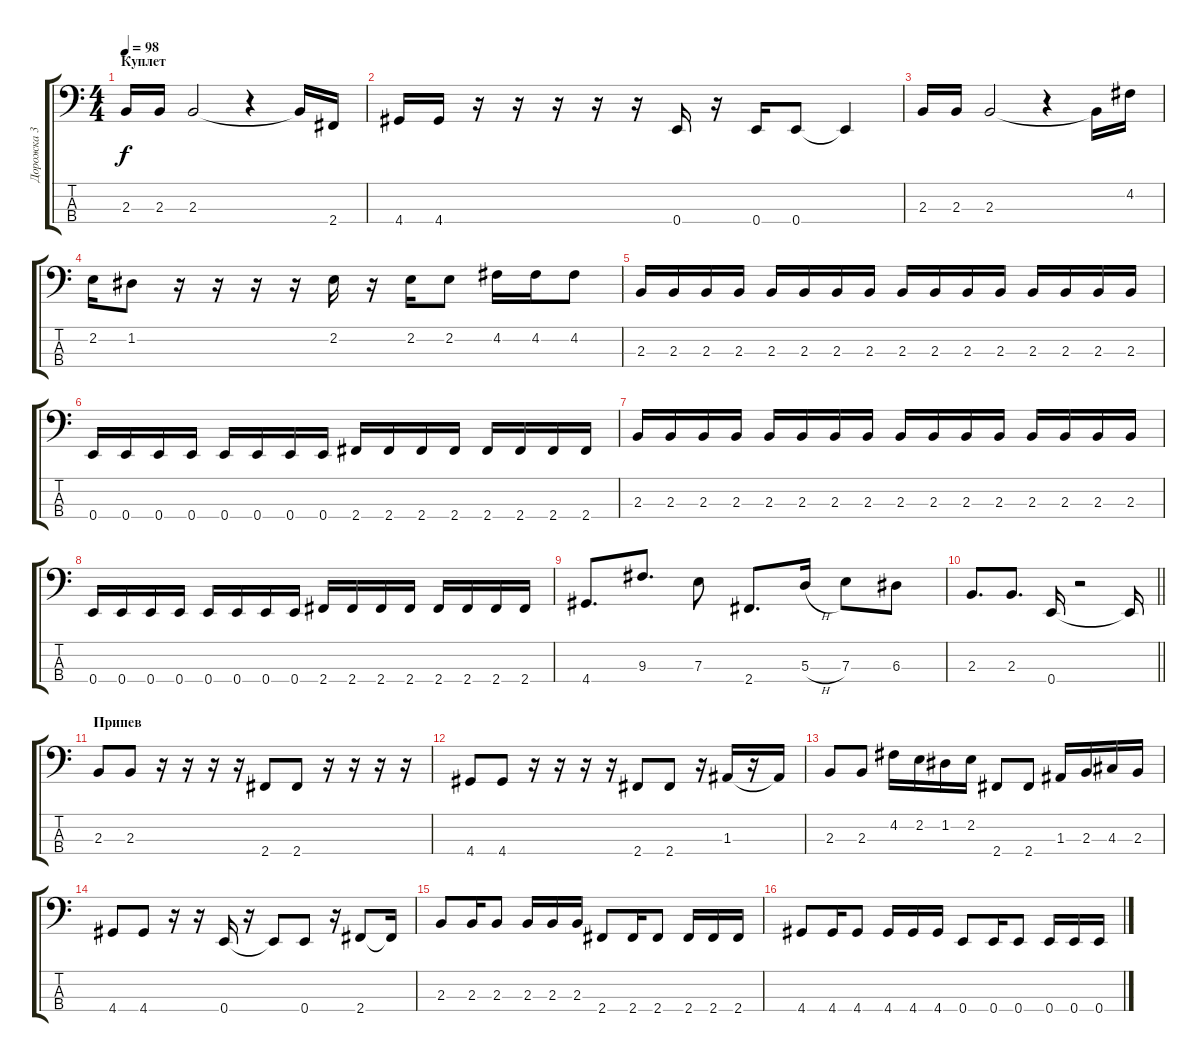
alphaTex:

\track ("Дорожка 3" "Дорожка 3") {instrument electricbasspick}
\staff {score tabs}
\tuning (G2 D2 A1 E1) {hide}
\ts (4 4)
\section ("" "Куплет")
\tempo 98
\clef f4
\ks c
2.3.16{dy f} 2.3.16 2.3.2 r.4 2.3{t}.16 2.4.16 |
4.4.16 4.4.16 r.16 r.16 r.16 r.16 r.16 0.4.16 r.16 0.4.16 0.4.8 0.4{t}.4 |
2.3.16 2.3.16 2.3.2 r.4 2.3{t}.16 4.2.16 |
2.2.16 1.2.8 r.16 r.16 r.16 r.16 2.2.16 r.16 2.2.16 2.2.8 4.2.16 4.2.16 4.2.8 |
2.3.16 2.3.16 2.3.16 2.3.16 2.3.16 2.3.16 2.3.16 2.3.16 2.3.16 2.3.16 2.3.16 2.3.16 2.3.16 2.3.16 2.3.16 2.3.16 |
0.4.16 0.4.16 0.4.16 0.4.16 0.4.16 0.4.16 0.4.16 0.4.16 2.4.16 2.4.16 2.4.16 2.4.16 2.4.16 2.4.16 2.4.16 2.4.16 |
2.3.16 2.3.16 2.3.16 2.3.16 2.3.16 2.3.16 2.3.16 2.3.16 2.3.16 2.3.16 2.3.16 2.3.16 2.3.16 2.3.16 2.3.16 2.3.16 |
0.4.16 0.4.16 0.4.16 0.4.16 0.4.16 0.4.16 0.4.16 0.4.16 2.4.16 2.4.16 2.4.16 2.4.16 2.4.16 2.4.16 2.4.16 2.4.16 |
4.4.8{d} 9.3.8{d} 7.3.8 2.4.8{d} 5.3{h}.16 7.3.8 6.3.8 |
\barLineRight lightlight
2.3.8{d} 2.3.8{d} 0.4.16 r.2 0.4{t}.16 |
\section ("" "Припев")
2.3.8 2.3.8 r.16 r.16 r.16 r.16 2.4.8 2.4.8 r.16 r.16 r.16 r.16 |
4.4.8 4.4.8 r.16 r.16 r.16 r.16 2.4.8 2.4.8 r.16 1.3.16 r.16 1.3{t}.16 |
2.3.8 2.3.8 4.2.16 2.2.16 1.2.16 2.2.16 2.4.8 2.4.8 1.3.16 2.3.16 4.3.16 2.3.16 |
4.4.8 4.4.8 r.16 r.16 0.4.16 r.16 0.4{t}.8 0.4.8 r.16 2.4.8 2.4{t}.16 |
2.3.8 2.3.16 2.3.8 2.3.16 2.3.16 2.3.16 2.4.8 2.4.16 2.4.8 2.4.16 2.4.16 2.4.16 |
4.4.8 4.4.16 4.4.8 4.4.16 4.4.16 4.4.16 0.4.8 0.4.16 0.4.8 0.4.16 0.4.16 0.4.16
